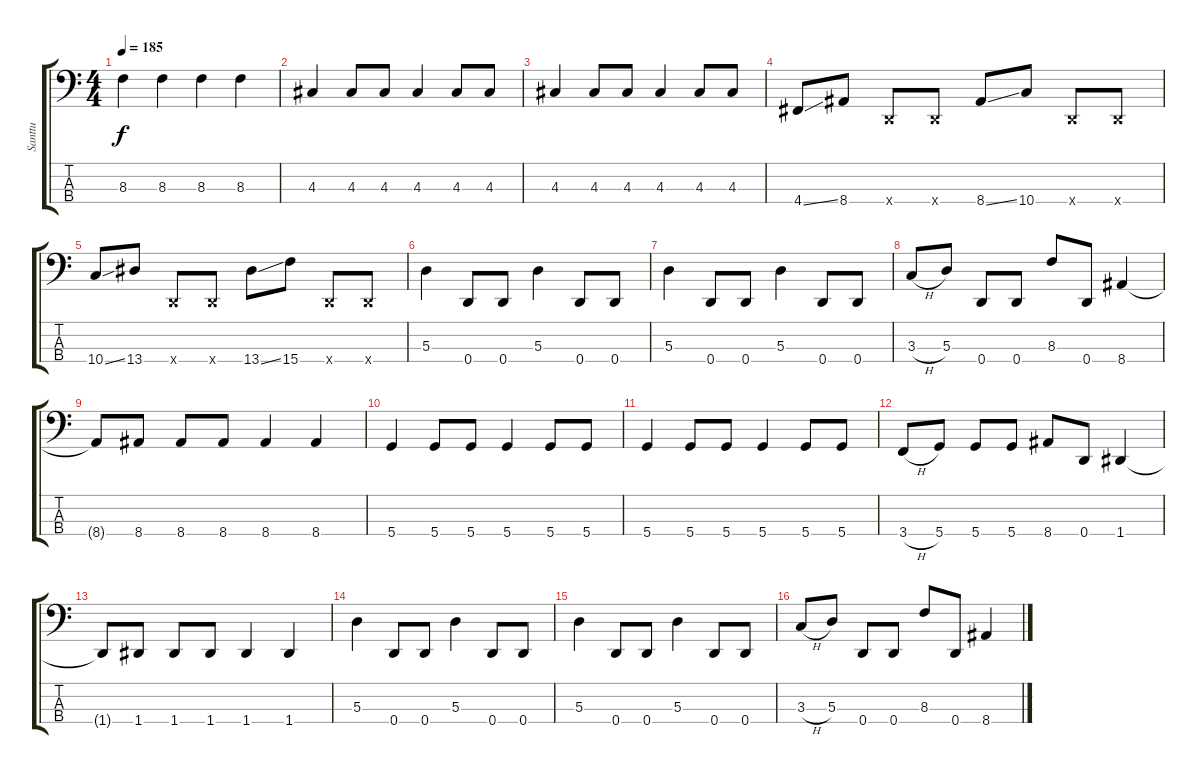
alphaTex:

\track ("Santtu" "Santtu") {instrument electricbasspick}
\staff {score tabs}
\tuning (G2 D2 A1 D1) {hide}
\ts (4 4)
\tempo 185
\clef f4
\ks c
8.3.4{dy f} 8.3.4 8.3.4 8.3.4 |
4.3.4 4.3.8 4.3.8 4.3.4 4.3.8 4.3.8 |
4.3.4 4.3.8 4.3.8 4.3.4 4.3.8 4.3.8 |
4.4{ss}.8 8.4.8 0.4{x}.8 0.4{x}.8 8.4{ss}.8 10.4.8 0.4{x}.8 0.4{x}.8 |
10.4{ss}.8 13.4.8 0.4{x}.8 0.4{x}.8 13.4{ss}.8 15.4.8 0.4{x}.8 0.4{x}.8 |
5.3.4 0.4.8 0.4.8 5.3.4 0.4.8 0.4.8 |
5.3.4 0.4.8 0.4.8 5.3.4 0.4.8 0.4.8 |
3.3{h}.8 5.3.8 0.4.8 0.4.8 8.3.8 0.4.8 8.4.4 |
8.4{t}.8 8.4.8 8.4.8 8.4.8 8.4.4 8.4.4 |
5.4.4 5.4.8 5.4.8 5.4.4 5.4.8 5.4.8 |
5.4.4 5.4.8 5.4.8 5.4.4 5.4.8 5.4.8 |
3.4{h}.8 5.4.8 5.4.8 5.4.8 8.4.8 0.4.8 1.4.4 |
1.4{t}.8 1.4.8 1.4.8 1.4.8 1.4.4 1.4.4 |
5.3.4 0.4.8 0.4.8 5.3.4 0.4.8 0.4.8 |
5.3.4 0.4.8 0.4.8 5.3.4 0.4.8 0.4.8 |
3.3{h}.8 5.3.8 0.4.8 0.4.8 8.3.8 0.4.8 8.4.4
